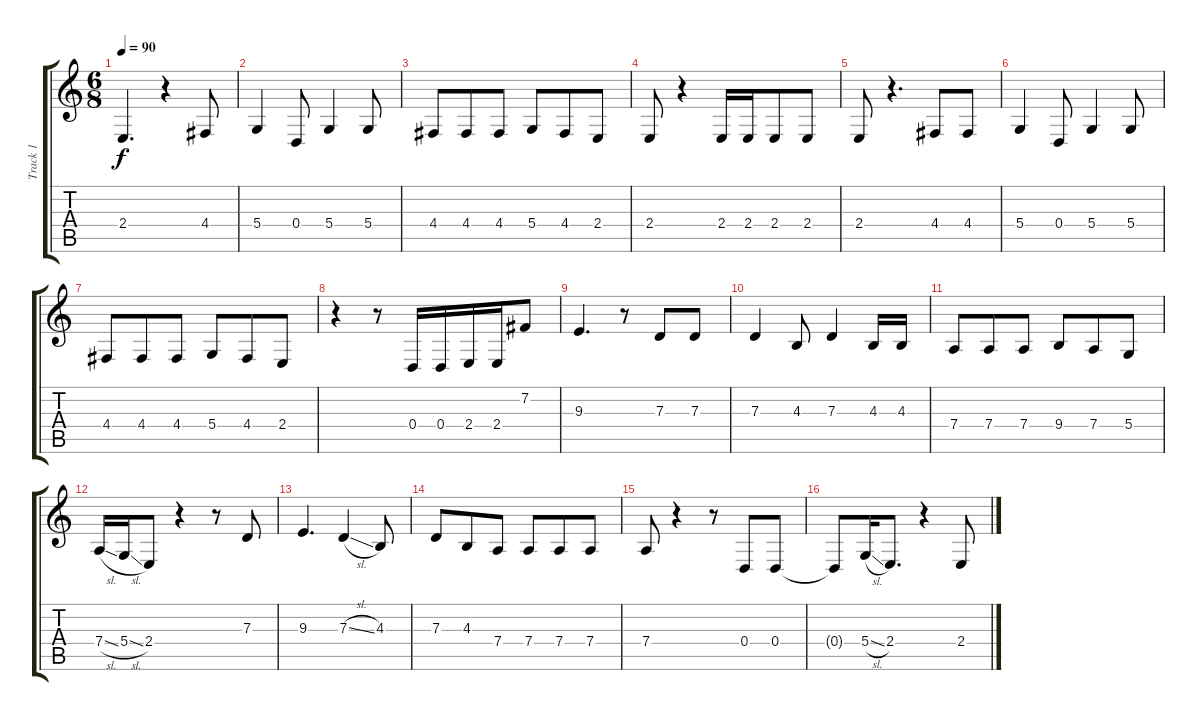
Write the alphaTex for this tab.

\track ("Track 1" "Track 1") {instrument tenorsax}
\staff {score tabs}
\tuning (E4 B3 G3 D3 A2 E2) {hide}
\ts (6 8)
\tempo 90
\clef g2
\ks c
2.4.4{d dy f} r.4 4.4.8 |
5.4.4 0.4.8 5.4.4 5.4.8 |
4.4.8 4.4.8 4.4.8 5.4.8 4.4.8 2.4.8 |
2.4.8 r.4 2.4.16 2.4.16 2.4.8 2.4.8 |
2.4.8 r.4{d} 4.4.8 4.4.8 |
5.4.4 0.4.8 5.4.4 5.4.8 |
4.4.8 4.4.8 4.4.8 5.4.8 4.4.8 2.4.8 |
r.4 r.8 0.4.16 0.4.16 2.4.16 2.4.16 7.2.8 |
9.3.4{d} r.8 7.3.8 7.3.8 |
7.3.4 4.3.8 7.3.4 4.3.16 4.3.16 |
7.4.8 7.4.8 7.4.8 9.4.8 7.4.8 5.4.8 |
7.4{sl}.16 5.4{sl}.16 2.4.8 r.4 r.8 7.3.8 |
9.3.4{d} 7.3{sl}.4 4.3.8 |
7.3.8 4.3.8 7.4.8 7.4.8 7.4.8 7.4.8 |
7.4.8 r.4 r.8 0.4.8 0.4.8 |
0.4{t}.8 5.4{sl}.16 2.4.8{d} r.4 2.4.8
